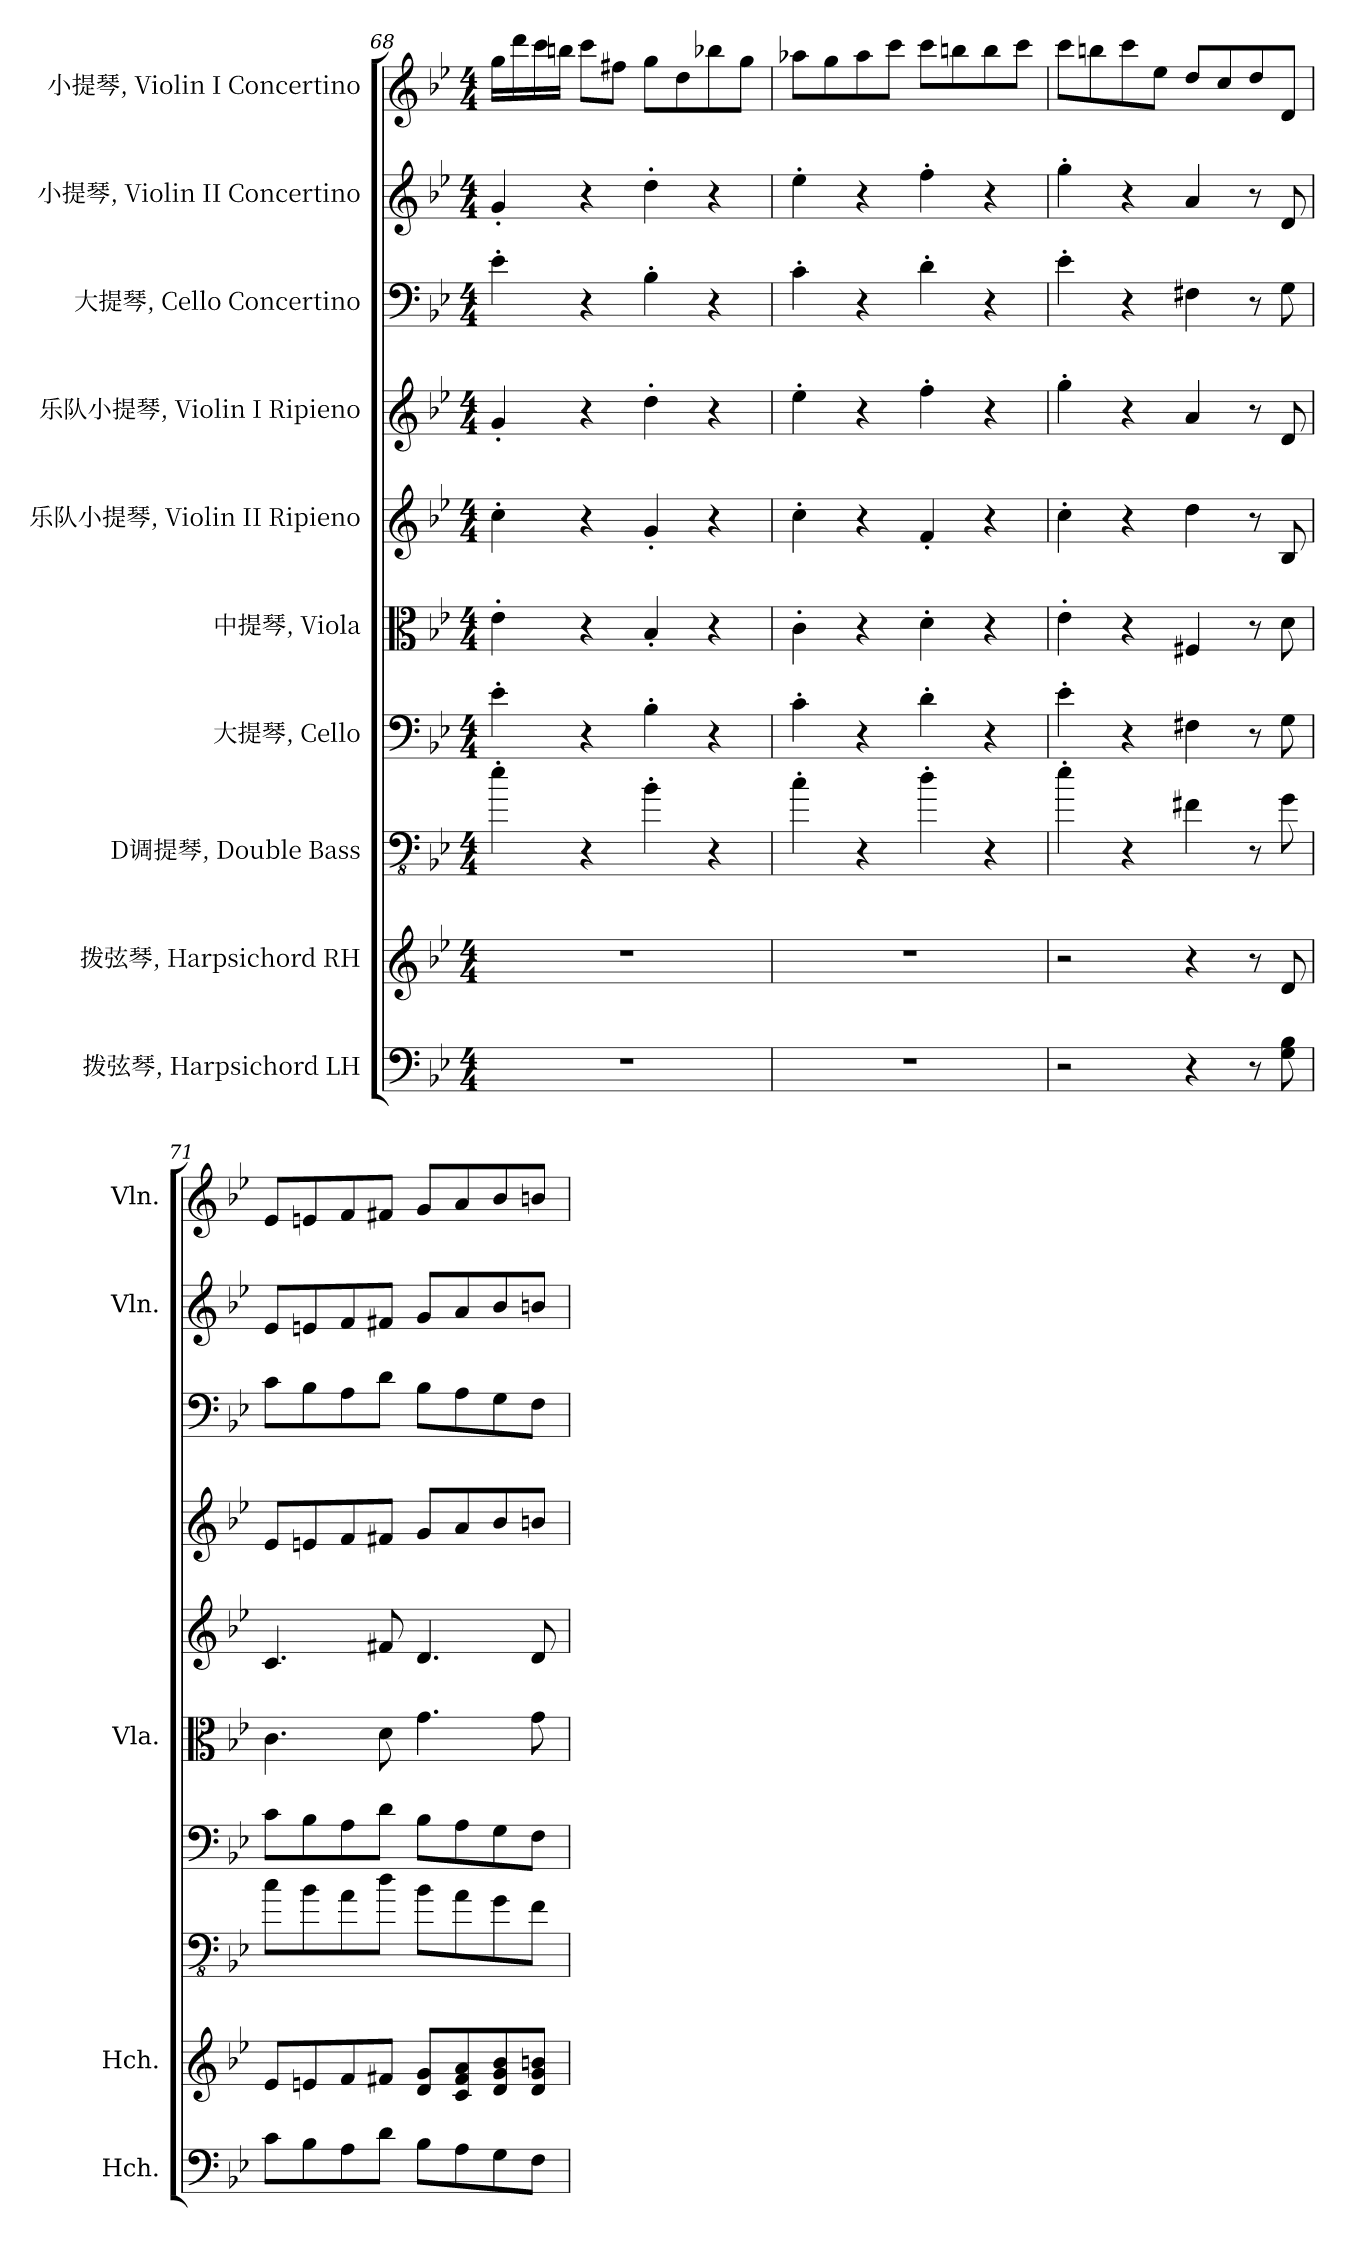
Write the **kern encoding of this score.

**kern	**kern	**kern	**kern	**kern	**kern	**kern	**kern	**kern	**kern
*part10	*part9	*part8	*part7	*part6	*part5	*part4	*part3	*part2	*part1
*staff10	*staff9	*staff8	*staff7	*staff6	*staff5	*staff4	*staff3	*staff2	*staff1
*I"拨弦琴, Harpsichord LH	*I"拨弦琴, Harpsichord RH	*I"D调提琴, Double Bass	*I"大提琴, Cello	*I"中提琴, Viola	*I"乐队小提琴, Violin II Ripieno	*I"乐队小提琴, Violin I Ripieno	*I"大提琴, Cello Concertino	*I"小提琴, Violin II Concertino	*I"小提琴, Violin I Concertino
*I'Hch.	*I'Hch.	*	*	*I'Vla.	*	*	*	*I'Vln.	*I'Vln.
!!LO:PB:g=z
*clefF4	*clefG2	*clefFv4	*clefF4	*clefC3	*clefG2	*clefG2	*clefF4	*clefG2	*clefG2
*	*	*ITrd7c12	*	*	*	*	*	*	*
*k[b-e-]	*k[b-e-]	*k[b-e-]	*k[b-e-]	*k[b-e-]	*k[b-e-]	*k[b-e-]	*k[b-e-]	*k[b-e-]	*k[b-e-]
*M4/4	*M4/4	*M4/4	*M4/4	*M4/4	*M4/4	*M4/4	*M4/4	*M4/4	*M4/4
=68	=68	=68	=68	=68	=68	=68	=68	=68	=68
1r	1r	4E-'\	4e-'\	4e-'\	4cc'\	4g'/	4e-'\	4g'/	16gg\LL
.	.	.	.	.	.	.	.	.	16ddd\
.	.	.	.	.	.	.	.	.	16ccc\
.	.	.	.	.	.	.	.	.	16bbn\JJ
.	.	4r	4r	4r	4r	4r	4r	4r	8ccc\L
.	.	.	.	.	.	.	.	.	8ff#X\J
.	.	4BB-'\	4B-'\	4B-'/	4g'/	4dd'\	4B-'\	4dd'\	8gg\L
.	.	.	.	.	.	.	.	.	8dd\
.	.	4r	4r	4r	4r	4r	4r	4r	8bb-X\
.	.	.	.	.	.	.	.	.	8gg\J
=69	=69	=69	=69	=69	=69	=69	=69	=69	=69
1r	1r	4C'\	4c'\	4c'\	4cc'\	4ee-'\	4c'\	4ee-'\	8aa-X\L
.	.	.	.	.	.	.	.	.	8gg\
.	.	4r	4r	4r	4r	4r	4r	4r	8aa-\
.	.	.	.	.	.	.	.	.	8ccc\J
.	.	4D'\	4d'\	4d'\	4f'/	4ff'\	4d'\	4ff'\	8ccc\L
.	.	.	.	.	.	.	.	.	8bbn\
.	.	4r	4r	4r	4r	4r	4r	4r	8bb\
.	.	.	.	.	.	.	.	.	8ccc\J
=70	=70	=70	=70	=70	=70	=70	=70	=70	=70
2r	2r	4E-'\	4e-'\	4e-'\	4cc'\	4gg'\	4e-'\	4gg'\	8ccc\L
.	.	.	.	.	.	.	.	.	8bbn\
.	.	4r	4r	4r	4r	4r	4r	4r	8ccc\
.	.	.	.	.	.	.	.	.	8ee-\J
4r	4r	4FF#X\	4F#X\	4F#X/	4dd\	4a/	4F#X\	4a/	8dd/L
.	.	.	.	.	.	.	.	.	8cc/
8r	8r	8r	8r	8r	8r	8r	8r	8r	8dd/
8G\ 8B-\	8d/	8GG\	8G\	8d\	8B-/	8d/	8G\	8d/	8d/J
!!LO:PB:g=z
=71	=71	=71	=71	=71	=71	=71	=71	=71	=71
8c\L	8e-/L	8C\L	8c\L	4.c\	4.c/	8e-/L	8c\L	8e-/L	8e-/L
8B-\	8en/	8BB-\	8B-\	.	.	8en/	8B-\	8en/	8en/
8A\	8f/	8AA\	8A\	.	.	8f/	8A\	8f/	8f/
8d\J	8f#X/J	8D\J	8d\J	8d\	8f#X/	8f#X/J	8d\J	8f#X/J	8f#X/J
8B-\L	8d/ 8g/L	8BB-\L	8B-\L	4.g\	4.d/	8g/L	8B-\L	8g/L	8g/L
8A\	8c/ 8f#/ 8a/	8AA\	8A\	.	.	8a/	8A\	8a/	8a/
8G\	8d/ 8g/ 8b-/	8GG\	8G\	.	.	8b-/	8G\	8b-/	8b-/
8F\J	8d/ 8g/ 8bn/J	8FF\J	8F\J	8g\	8d/	8bn/J	8F\J	8bn/J	8bn/J
=	=	=	=	=	=	=	=	=	=
*-	*-	*-	*-	*-	*-	*-	*-	*-	*-
